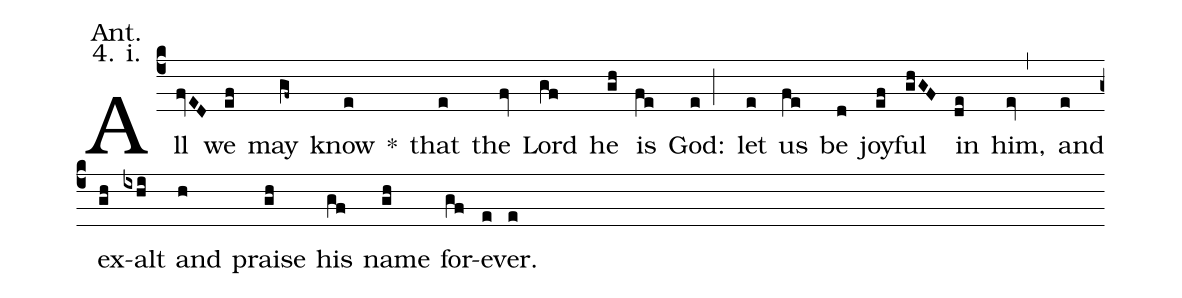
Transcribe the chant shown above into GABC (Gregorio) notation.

annotation: Ant.;
annotation: 4. i.;
%%
(c4) All(fvED) we(ef) may(gf~) know(e) <sp>*</sp>() that(e) the(fv) Lord(gf) he(gh) is(fe) God:(e;) let(e) us(fe) be(d) joy(ef)ful(ghGF) in(de) him,(ev,) and(e) ex(gh)alt(ixhi) and(h) praise(gh) his(gf) name(gh) for(gf)ev(e)er.(e)
